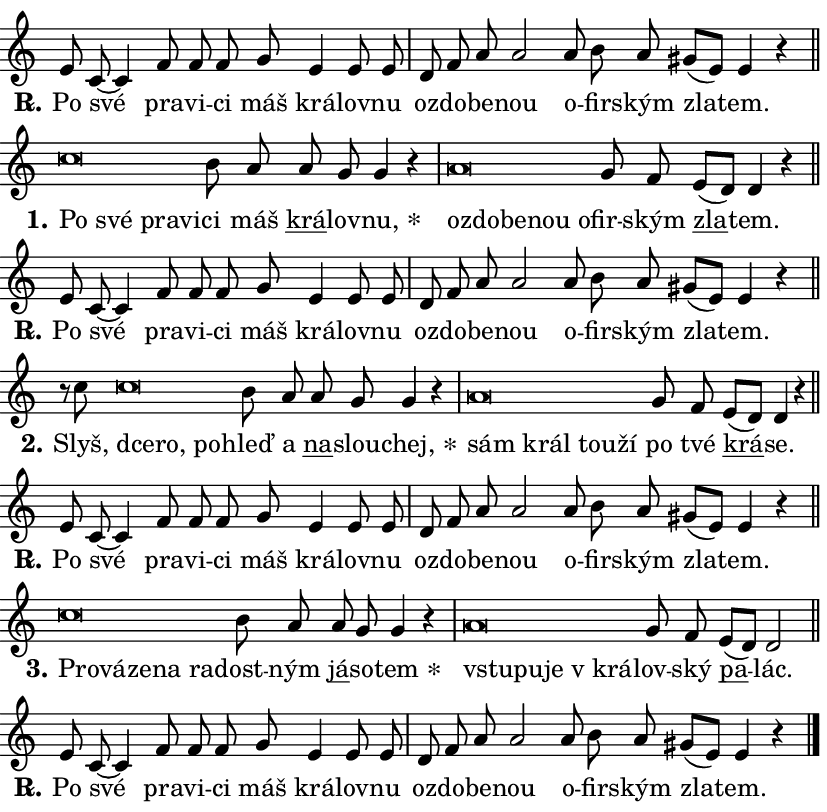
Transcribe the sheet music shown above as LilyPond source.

\version "2.24.0"
\header { tagline = "" }
\paper {
  indent = 0\cm
  top-margin = 0\cm
  right-margin = 0.13\cm % to fit lyric hyphens
  bottom-margin = 0\cm
  left-margin = 0\cm
  paper-width = 14\cm
  page-breaking = #ly:one-page-breaking
  system-system-spacing.basic-distance = #11
  score-system-spacing.basic-distance = #11
  ragged-last = ##f
}


%% Author: Thomas Morley
%% https://lists.gnu.org/archive/html/lilypond-user/2020-05/msg00002.html
#(define (line-position grob)
"Returns position of @var[grob} in current system:
   @code{'start}, if at first time-step
   @code{'end}, if at last time-step
   @code{'middle} otherwise
"
  (let* ((col (ly:item-get-column grob))
         (ln (ly:grob-object col 'left-neighbor))
         (rn (ly:grob-object col 'right-neighbor))
         (col-to-check-left (if (ly:grob? ln) ln col))
         (col-to-check-right (if (ly:grob? rn) rn col))
         (break-dir-left
           (and
             (ly:grob-property col-to-check-left 'non-musical #f)
             (ly:item-break-dir col-to-check-left)))
         (break-dir-right
           (and
             (ly:grob-property col-to-check-right 'non-musical #f)
             (ly:item-break-dir col-to-check-right))))
        (cond ((eqv? 1 break-dir-left) 'start)
              ((eqv? -1 break-dir-right) 'end)
              (else 'middle))))

#(define (tranparent-at-line-position vctor)
  (lambda (grob)
  "Relying on @code{line-position} select the relevant enry from @var{vctor}.
Used to determine transparency,"
    (case (line-position grob)
      ((end) (not (vector-ref vctor 0)))
      ((middle) (not (vector-ref vctor 1)))
      ((start) (not (vector-ref vctor 2))))))

noteHeadBreakVisibility =
#(define-music-function (break-visibility)(vector?)
"Makes @code{NoteHead}s transparent relying on @var{break-visibility}"
#{
  \override NoteHead.transparent =
    #(tranparent-at-line-position break-visibility)
#})

#(define delete-ledgers-for-transparent-note-heads
  (lambda (grob)
    "Reads whether a @code{NoteHead} is transparent.
If so this @code{NoteHead} is removed from @code{'note-heads} from
@var{grob}, which is supposed to be @code{LedgerLineSpanner}.
As a result ledgers are not printed for this @code{NoteHead}"
    (let* ((nhds-array (ly:grob-object grob 'note-heads))
           (nhds-list
             (if (ly:grob-array? nhds-array)
                 (ly:grob-array->list nhds-array)
                 '()))
           ;; Relies on the transparent-property being done before
           ;; Staff.LedgerLineSpanner.after-line-breaking is executed.
           ;; This is fragile ...
           (to-keep
             (remove
               (lambda (nhd)
                 (ly:grob-property nhd 'transparent #f))
               nhds-list)))
      ;; TODO find a better method to iterate over grob-arrays, similiar
      ;; to filter/remove etc for lists
      ;; For now rebuilt from scratch
      (set! (ly:grob-object grob 'note-heads)  '())
      (for-each
        (lambda (nhd)
          (ly:pointer-group-interface::add-grob grob 'note-heads nhd))
        to-keep))))

squashNotes = {
  \override NoteHead.X-extent = #'(-0.2 . 0.2)
  \override NoteHead.Y-extent = #'(-0.75 . 0)
  \override NoteHead.stencil =
    #(lambda (grob)
       (let ((pos (ly:grob-property grob 'staff-position)))
         (begin
           (if (< pos -7) (display "ERROR: Lower brevis then expected\n") (display ""))
           (if (<= pos -6) ly:text-interface::print ly:note-head::print))))
}
unSquashNotes = {
  \revert NoteHead.X-extent
  \revert NoteHead.Y-extent
  \revert NoteHead.stencil
}

hideNotes = \noteHeadBreakVisibility #begin-of-line-visible
unHideNotes = \noteHeadBreakVisibility #all-visible

% work-around for resetting accidentals
% https://lilypond.org/doc/v2.23/Documentation/notation/displaying-rhythms#unmetered-music
cadenzaMeasure = {
  \cadenzaOff
  \partial 1024 s1024
  \cadenzaOn
}

#(define-markup-command (accent layout props text) (markup?)
  "Underline accented syllable"
  (interpret-markup layout props
    #{\markup \override #'(offset . 4.3) \underline { #text }#}))

responsum = \markup \concat {
  "R" \hspace #-1.05 \path #0.1 #'((moveto 0 0.07) (lineto 0.9 0.8)) \hspace #0.05 "."
}

spaceSize = #0.6828661417322834 % exact space size for TeX Gyre Schola

\layout {
  \context {
    \Staff
    \remove "Time_signature_engraver"
    \override LedgerLineSpanner.after-line-breaking = #delete-ledgers-for-transparent-note-heads
  }
  \context {
    \Lyrics {
      \override LyricSpace.minimum-distance = \spaceSize
      \override LyricText.font-name = #"TeX Gyre Schola"
      \override LyricText.font-size = 1
      \override StanzaNumber.font-name = #"TeX Gyre Schola Bold"
      \override StanzaNumber.font-size = 1
    }
  }
  \context {
    \Score 
    \override NoteHead.text =
      #(lambda (grob) 
        (let ((pos (ly:grob-property grob 'staff-position)))
          #{\markup {
            \combine
              \halign #-0.55 \raise #(if (= pos -6) 0 0.5) \override #'(thickness . 2) \draw-line #'(3.2 . 0)
              \musicglyph "noteheads.sM1"
          }#}))
  }
}

% magnetic-lyrics.ily
%
%   written by
%     Jean Abou Samra <jean@abou-samra.fr>
%     Werner Lemberg <wl@gnu.org>
%
%   adapted by
%     Jiri Hon <jiri.hon@gmail.com>
%
% Version 2022-Apr-15

% https://www.mail-archive.com/lilypond-user@gnu.org/msg149350.html

#(define (Left_hyphen_pointer_engraver context)
   "Collect syllable-hyphen-syllable occurrences in lyrics and store
them in properties.  This engraver only looks to the left.  For
example, if the lyrics input is @code{foo -- bar}, it does the
following.

@itemize @bullet
@item
Set the @code{text} property of the @code{LyricHyphen} grob between
@q{foo} and @q{bar} to @code{foo}.

@item
Set the @code{left-hyphen} property of the @code{LyricText} grob with
text @q{foo} to the @code{LyricHyphen} grob between @q{foo} and
@q{bar}.
@end itemize

Use this auxiliary engraver in combination with the
@code{lyric-@/text::@/apply-@/magnetic-@/offset!} hook."
   (let ((hyphen #f)
         (text #f))
     (make-engraver
      (acknowledgers
       ((lyric-syllable-interface engraver grob source-engraver)
        (set! text grob)))
      (end-acknowledgers
       ((lyric-hyphen-interface engraver grob source-engraver)
        ;(when (not (grob::has-interface grob 'lyric-space-interface))
          (set! hyphen grob)));)
      ((stop-translation-timestep engraver)
       (when (and text hyphen)
         (ly:grob-set-object! text 'left-hyphen hyphen))
       (set! text #f)
       (set! hyphen #f)))))

#(define (lyric-text::apply-magnetic-offset! grob)
   "If the space between two syllables is less than the value in
property @code{LyricText@/.details@/.squash-threshold}, move the right
syllable to the left so that it gets concatenated with the left
syllable.

Use this function as a hook for
@code{LyricText@/.after-@/line-@/breaking} if the
@code{Left_@/hyphen_@/pointer_@/engraver} is active."
   (let ((hyphen (ly:grob-object grob 'left-hyphen #f)))
     (when hyphen
       (let ((left-text (ly:spanner-bound hyphen LEFT)))
         (when (grob::has-interface left-text 'lyric-syllable-interface)
           (let* ((common (ly:grob-common-refpoint grob left-text X))
                  (this-x-ext (ly:grob-extent grob common X))
                  (left-x-ext
                   (begin
                     ;; Trigger magnetism for left-text.
                     (ly:grob-property left-text 'after-line-breaking)
                     (ly:grob-extent left-text common X)))
                  ;; `delta` is the gap width between two syllables.
                  (delta (- (interval-start this-x-ext)
                            (interval-end left-x-ext)))
                  (details (ly:grob-property grob 'details))
                  (threshold (assoc-get 'squash-threshold details 0.2)))
             (when (< delta threshold)
               (let* (;; We have to manipulate the input text so that
                      ;; ligatures crossing syllable boundaries are not
                      ;; disabled.  For languages based on the Latin
                      ;; script this is essentially a beautification.
                      ;; However, for non-Western scripts it can be a
                      ;; necessity.
                      (lt (ly:grob-property left-text 'text))
                      (rt (ly:grob-property grob 'text))
                      (is-space (grob::has-interface hyphen 'lyric-space-interface))
                      (space (if is-space " " ""))
                      (extra-delta (if is-space spaceSize 0))
                      ;; Append new syllable.
                      (ltrt-space (if (and (string? lt) (string? rt))
                                (string-append lt space rt)
                                (make-concat-markup (list lt space rt))))
                      ;; Right-align `ltrt` to the right side.
                      (ltrt-space-markup (grob-interpret-markup
                               grob
                               (make-translate-markup
                                (cons (interval-length this-x-ext) 0)
                                (make-right-align-markup ltrt-space)))))
                 (begin
                   ;; Don't print `left-text`.
                   (ly:grob-set-property! left-text 'stencil #f)
                   ;; Set text and stencil (which holds all collected
                   ;; syllables so far) and shift it to the left.
                   (ly:grob-set-property! grob 'text ltrt-space)
                   (ly:grob-set-property! grob 'stencil ltrt-space-markup)
                   (ly:grob-translate-axis! grob (- (- delta extra-delta)) X))))))))))


#(define (lyric-hyphen::displace-bounds-first grob)
   ;; Make very sure this callback isn't triggered too early.
   (let ((left (ly:spanner-bound grob LEFT))
         (right (ly:spanner-bound grob RIGHT)))
     (ly:grob-property left 'after-line-breaking)
     (ly:grob-property right 'after-line-breaking)
     (ly:lyric-hyphen::print grob)))

squashThreshold = #0.4

\layout {
  \context {
    \Lyrics
    \consists #Left_hyphen_pointer_engraver
    \override LyricText.after-line-breaking =
      #lyric-text::apply-magnetic-offset!
    \override LyricHyphen.stencil = #lyric-hyphen::displace-bounds-first
    \override LyricText.details.squash-threshold = \squashThreshold
    \override LyricHyphen.minimum-distance = 0
    \override LyricHyphen.minimum-length = \squashThreshold
  }
}

squashText = \override LyricText.details.squash-threshold = 9999
unSquashText = \override LyricText.details.squash-threshold = \squashThreshold

leftText = \override LyricText.self-alignment-X = #LEFT
unLeftText = \revert LyricText.self-alignment-X

starOffset = #(lambda (grob) 
                (let ((x_offset (ly:self-alignment-interface::aligned-on-x-parent grob)))
                  (if (= x_offset 0) 0 (+ x_offset 1.2))))

star = #(define-music-function (syllable)(string?)
"Append star separator at the end of a syllable"
#{
  \once \override LyricText.X-offset = #starOffset
  \lyricmode { \markup {
    #syllable
    \override #'((font-name . "TeX Gyre Schola Bold")) \hspace #0.2 \lower #0.65 \larger "*"
  } }
#})

starAccent = #(define-music-function (syllable)(string?)
"Append star separator at the end of a syllable and make accent"
#{
  \once \override LyricText.X-offset = #starOffset
  \lyricmode { \markup {
    \accent #syllable
    \override #'((font-name . "TeX Gyre Schola Bold")) \hspace #0.2 \lower #0.65 \larger "*"
  } }
#})

breath = #(define-music-function (syllable)(string?)
"Append breathing indicator at the end of a syllable"
#{
  \lyricmode { \markup { #syllable "+" } }
#})

optionalBreath = #(define-music-function (syllable)(string?)
"Append optional breathing indicator at the end of a syllable"
#{
  \lyricmode { \markup { #syllable "(+)" } }
#})


\score {
    <<
        \new Voice = "melody" { \cadenzaOn \key c \major \relative { e'8 c~ c4 f8 f f g \bar "" e4 e8 e \cadenzaMeasure \bar "|" d f a a2 \bar "" a8 b a gis[( e)] e4 r \cadenzaMeasure \bar "||" \break } }
        \new Lyrics \lyricsto "melody" { \lyricmode { \set stanza = \responsum
Po své pra -- vi -- ci máš krá -- lov -- nu oz -- do -- be -- nou o -- fir -- ským zla -- tem. } }
    >>
    \layout {}
}

\score {
    <<
        \new Voice = "melody" { \cadenzaOn \key c \major \relative { \squashNotes c''\breve*1/16 \hideNotes \breve*1/16 \bar "" \breve*1/16 \breve*1/16 \bar "" \unHideNotes \unSquashNotes b8 a \bar "" a g g4 r \cadenzaMeasure \bar "|" \squashNotes a\breve*1/16 \hideNotes \breve*1/16 \bar "" \breve*1/16 \bar "" \breve*1/16 \breve*1/16 \bar "" \unHideNotes \unSquashNotes g8 f \bar "" e[( d)] d4 r \cadenzaMeasure \bar "||" \break } }
        \new Lyrics \lyricsto "melody" { \lyricmode { \set stanza = "1."
\leftText Po \squashText své pra -- vi -- \unLeftText \unSquashText ci máš \markup \accent krá -- lov -- \star nu, \leftText oz -- \squashText do -- be -- nou o -- \unLeftText \unSquashText fir -- ským \markup \accent zla -- tem. } }
    >>
    \layout {}
}

\score {
    <<
        \new Voice = "melody" { \cadenzaOn \key c \major \relative { e'8 c~ c4 f8 f f g \bar "" e4 e8 e \cadenzaMeasure \bar "|" d f a a2 \bar "" a8 b a gis[( e)] e4 r \cadenzaMeasure \bar "||" \break } }
        \new Lyrics \lyricsto "melody" { \lyricmode { \set stanza = \responsum
Po své pra -- vi -- ci máš krá -- lov -- nu oz -- do -- be -- nou o -- fir -- ským zla -- tem. } }
    >>
    \layout {}
}

\score {
    <<
        \new Voice = "melody" { \cadenzaOn \key c \major \relative { r8 c''8 \squashNotes c\breve*1/16 \hideNotes \breve*1/16 \breve*1/16 \bar "" \unHideNotes \unSquashNotes b8 a \bar "" a g g4 r \cadenzaMeasure \bar "|" \squashNotes a\breve*1/16 \hideNotes \breve*1/16 \bar "" \breve*1/16 \breve*1/16 \bar "" \unHideNotes \unSquashNotes g8 f \bar "" e[( d)] d4 r \cadenzaMeasure \bar "||" \break } }
        \new Lyrics \lyricsto "melody" { \lyricmode { \set stanza = "2."
Slyš, \leftText dce -- \squashText ro, po -- \unLeftText \unSquashText hleď a \markup \accent na -- slou -- \star chej, \leftText sám \squashText král tou -- ží \unLeftText \unSquashText po tvé \markup \accent krá -- se. } }
    >>
    \layout {}
}

\score {
    <<
        \new Voice = "melody" { \cadenzaOn \key c \major \relative { e'8 c~ c4 f8 f f g \bar "" e4 e8 e \cadenzaMeasure \bar "|" d f a a2 \bar "" a8 b a gis[( e)] e4 r \cadenzaMeasure \bar "||" \break } }
        \new Lyrics \lyricsto "melody" { \lyricmode { \set stanza = \responsum
Po své pra -- vi -- ci máš krá -- lov -- nu oz -- do -- be -- nou o -- fir -- ským zla -- tem. } }
    >>
    \layout {}
}

\score {
    <<
        \new Voice = "melody" { \cadenzaOn \key c \major \relative { \squashNotes c''\breve*1/16 \hideNotes \breve*1/16 \bar "" \breve*1/16 \bar "" \breve*1/16 \breve*1/16 \bar "" \unHideNotes \unSquashNotes b8 a \bar "" a g g4 r \cadenzaMeasure \bar "|" \squashNotes a\breve*1/16 \hideNotes \breve*1/16 \bar "" \breve*1/16 \breve*1/16 \bar "" \unHideNotes \unSquashNotes g8 f \bar "" e[( d)] d2 \cadenzaMeasure \bar "||" \break } }
        \new Lyrics \lyricsto "melody" { \lyricmode { \set stanza = "3."
\leftText Pro -- \squashText vá -- ze -- na ra -- \unLeftText \unSquashText dost -- ným \markup \accent já -- so -- \star tem \leftText vstu -- \squashText pu -- je "v krá" -- \unLeftText \unSquashText lov -- ský \markup \accent pa -- lác. } }
    >>
    \layout {}
}

\score {
    <<
        \new Voice = "melody" { \cadenzaOn \key c \major \relative { e'8 c~ c4 f8 f f g \bar "" e4 e8 e \cadenzaMeasure \bar "|" d f a a2 \bar "" a8 b a gis[( e)] e4 r \cadenzaMeasure \bar "||" \break } \bar "|." }
        \new Lyrics \lyricsto "melody" { \lyricmode { \set stanza = \responsum
Po své pra -- vi -- ci máš krá -- lov -- nu oz -- do -- be -- nou o -- fir -- ským zla -- tem. } }
    >>
    \layout {}
}
